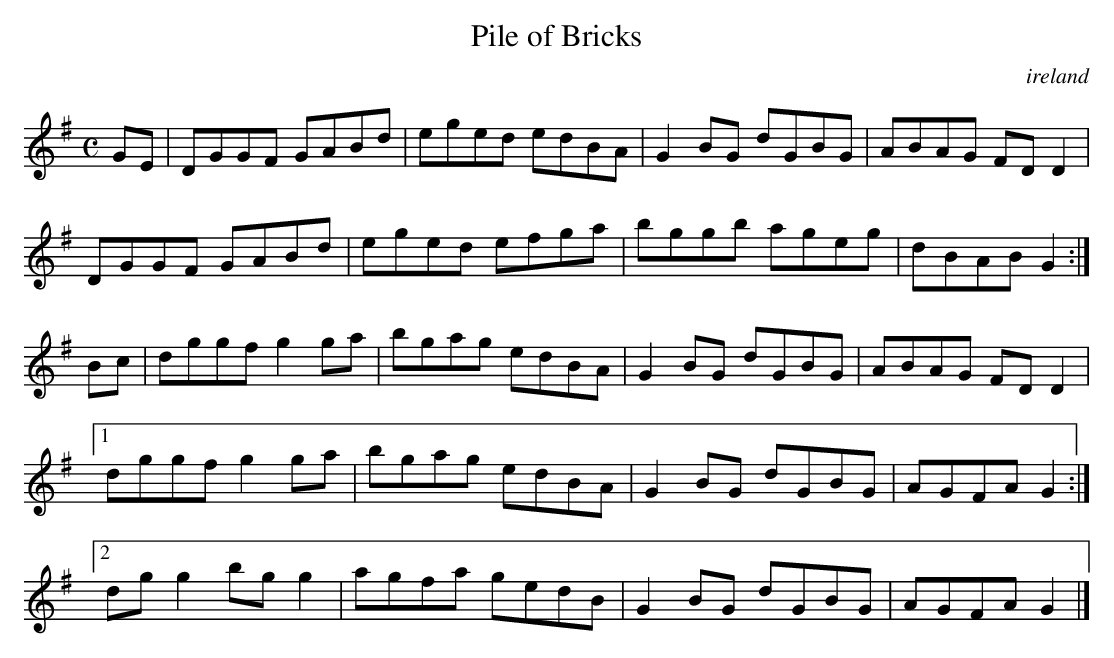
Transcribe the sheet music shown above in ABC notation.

X:1
T:Pile of Bricks
O:ireland
M:C
L:1/8
K:G Major
GE|DGGF GABd|eged edBA|G2BG dGBG|ABAG FDD2|!
DGGF GABd|eged efga|bggb ageg|dBAB G2:|!
Bc|dggf g2ga|bgag edBA|G2BG dGBG|ABAG FDD2|!
[1 dggf g2ga|bgag edBA|G2BG dGBG|AGFA G2:|!
[2 dgg2 bgg2|agfa gedB|G2BG dGBG|AGFA G2|]!
